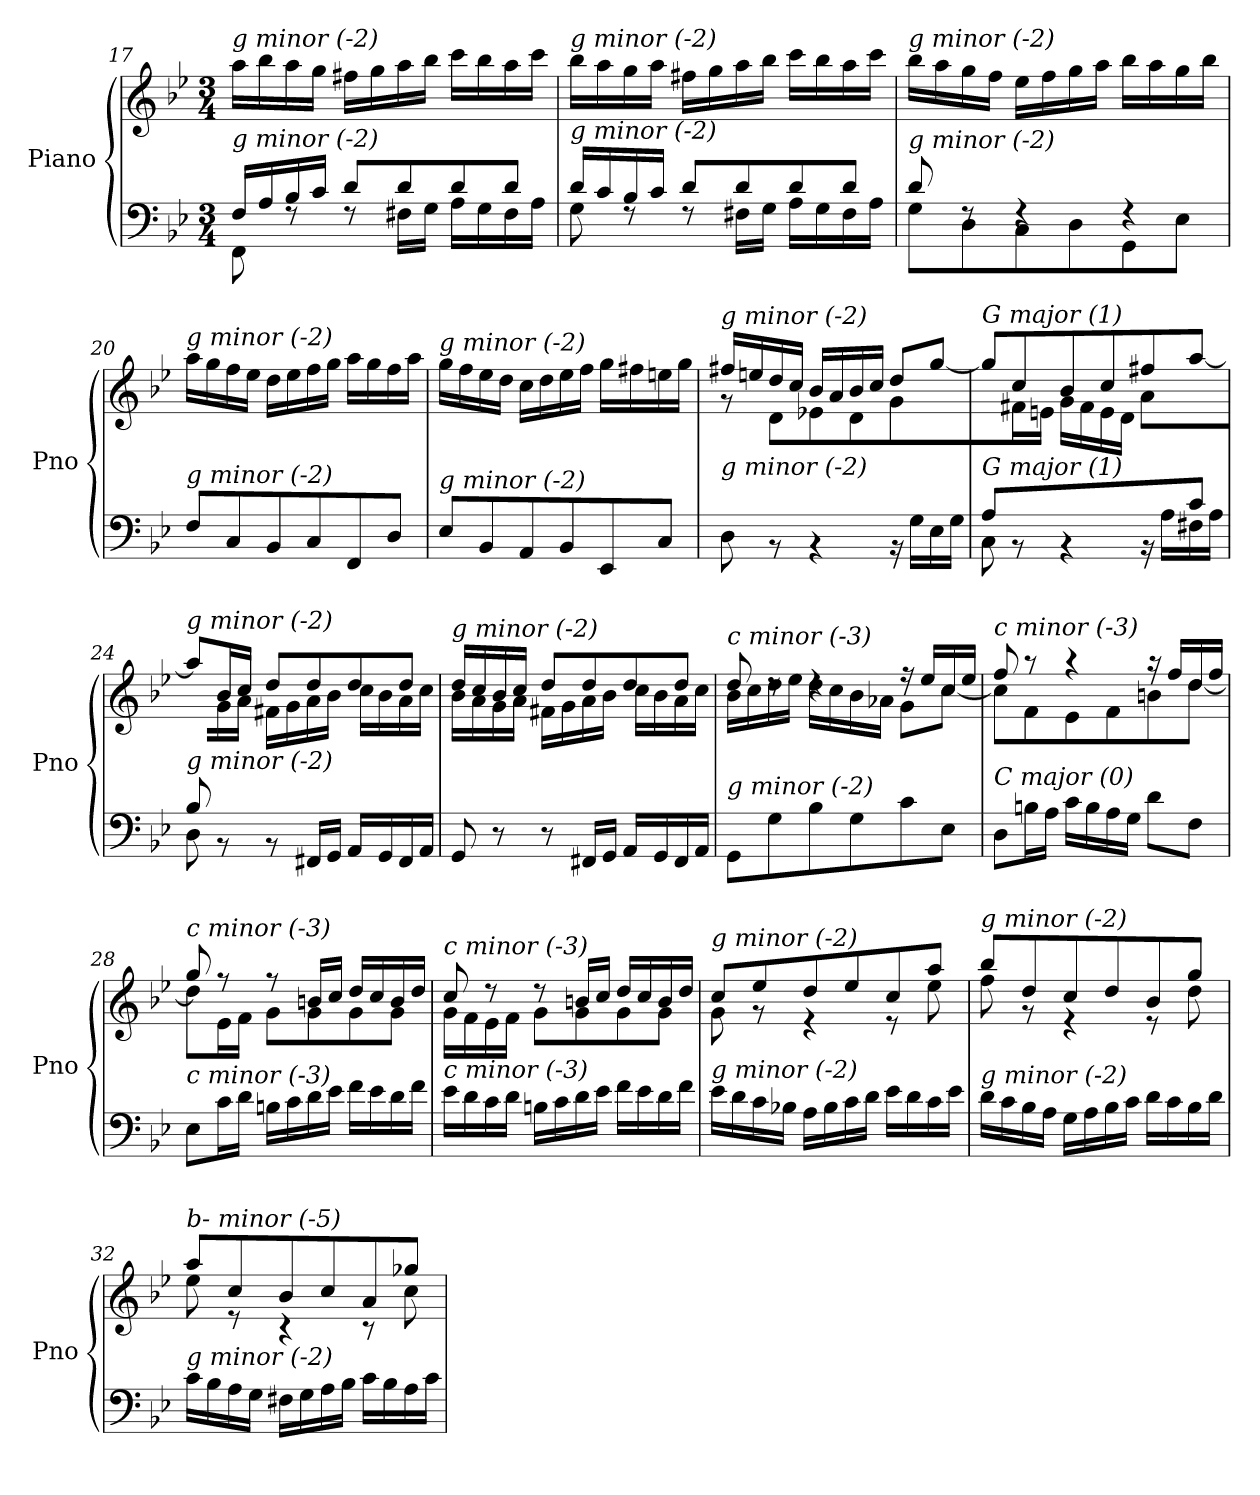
**kern	**kern
*part1	*part1
*staff2	*staff1
*I"Piano	*
*I'Pno	*
!!LO:LB:g=z
*clefF4	*clefG2
*k[b-e-]	*k[b-e-]
*M3/4	*M3/4
=17	=17
*^	*
!	!	!LO:TX:i:t=g minor (-2)
!LO:TX:i:t=g minor (-2)	!	!
16F/LL	8FF\	16aa\LL
16A/	.	16bb-\
16B-/	8rF	16aa\
16c/JJ	.	16gg\JJ
8d/L	8rF	16ff#X\LL
.	.	16gg\
8d/	16F#X\LL	16aa\
.	16G\JJ	16bb-\JJ
8d/	16A\LL	16ccc\LL
.	16G\	16bb-\
8d/J	16F#\	16aa\
.	16A\JJ	16ccc\JJ
=18	=18	=18
!	!	!LO:TX:i:t=g minor (-2)
!LO:TX:i:t=g minor (-2)	!	!
16d/LL	8G\	16bb-\LL
16c/	.	16aa\
16B-/	8rF	16gg\
16c/JJ	.	16aa\JJ
8d/L	8rF	16ff#X\LL
.	.	16gg\
8d/	16F#X\LL	16aa\
.	16G\JJ	16bb-\JJ
8d/	16A\LL	16ccc\LL
.	16G\	16bb-\
8d/J	16F#\	16aa\
.	16A\JJ	16ccc\JJ
=19	=19	=19
!	!	!LO:TX:i:t=g minor (-2)
!LO:TX:i:t=g minor (-2)	!	!
8d/	8G\L	16bb-\LL
.	.	16aa\
8rF	8D\	16gg\
.	.	16ff\JJ
4rF	8C\	16ee-\LL
.	.	16ff\
.	8D\	16gg\
.	.	16aa\JJ
4rF	8GG\	16bb-\LL
.	.	16aa\
.	8E-\J	16gg\
.	.	16bb-\JJ
*v	*v	*
!!LO:PB:g=z
=20	=20
!	!LO:TX:i:t=g minor (-2)
!LO:TX:i:t=g minor (-2)	!
8F/L	16aa\LL
.	16gg\
8C/	16ff\
.	16ee-\JJ
8BB-/	16dd\LL
.	16ee-\
8C/	16ff\
.	16gg\JJ
8FF/	16aa\LL
.	16gg\
8D/J	16ff\
.	16aa\JJ
!!LO:LB:g=z
=21	=21
!	!LO:TX:i:t=g minor (-2)
!LO:TX:i:t=g minor (-2)	!
8E-/L	16gg\LL
.	16ff\
8BB-/	16ee-\
.	16dd\JJ
8AA/	16cc\LL
.	16dd\
8BB-/	16ee-\
.	16ff\JJ
8EE-/	16gg\LL
.	16ff#X\
8C/J	16een\
.	16gg\JJ
=22	=22
*^	*^
!	!	!LO:TX:i:t=g minor (-2)	!
!LO:TX:i:t=g minor (-2)	!	!	!
2ryy	8D\	16ff#X/LL	8rg
.	.	16een/	.
.	8rBB	16dd/	8d\L
.	.	16cc/JJ	.
.	4rBB	16b-/LL	8e-X\
.	.	16a/	.
.	.	16b-/	8d\
.	.	16cc/JJ	.
8ryy	16rBB	8dd/L	8g\
.	16G\LL	.	.
8B-/J	16E-\	[8gg/J	8ryy
.	16G\JJ	.	.
=23	=23	=23	=23
!	!	!LO:TX:i:t=G major (1)	!
!LO:TX:i:t=G major (1)	!	!	!
8A/L	8C\	8gg/L]	8ryy
2ryy	8rBB	8cc/	16f#X\L
.	.	.	16en\JJ
.	4rBB	8b-/	16g\LL
.	.	.	16f#\
.	.	8cc/	16e\
.	.	.	16d\JJ
.	16rBB	8ff#X/	8a\L
.	16A\LL	.	.
8c/J	16F#X\	[8aa/J	8ryy
.	16A\JJ	.	.
!!LO:LB:g=z	!!
=24	=24	=24	=24
!	!	!LO:TX:i:t=g minor (-2)	!
!LO:TX:i:t=g minor (-2)	!	!	!
8B-/L	8D\	8aa/L]	8ryy
2ryy	8rBB	16b-/L	16g\L
.	.	16cc/JJ	16a\JJ
.	8rBB	8dd/L	16f#X\LL
.	.	.	16g\
.	16FF#X/LL	8dd/	16a\
.	16GG/JJ	.	16b-\JJ
.	16AA/LL	8dd/	16cc\LL
.	16GG/	.	16b-\
8ryy	16FF#/	8dd/J	16a\
.	16AA/JJ	.	16cc\JJ
!!LO:LB:g=z	!!
=25	=25	=25	=25
!	!	!LO:TX:i:t=g minor (-2)	!
!LO:TX:i:t=G major (1)	!	!	!
*v	*v	*	*
8GG/	16dd/LL	16b-\LL
.	16cc/	16a\
8r	16b-/	16g\
.	16cc/JJ	16a\JJ
8r	8dd/L	16f#X\LL
.	.	16g\
16FF#X/LL	8dd/	16a\
16GG/JJ	.	16b-\JJ
16AA/LL	8dd/	16cc\LL
16GG/	.	16b-\
16FF#/	8dd/J	16a\
16AA/JJ	.	16cc\JJ
=26	=26	=26
!	!LO:TX:i:t=c minor (-3)	!
!LO:TX:i:t=g minor (-2)	!	!
8GG\L	8dd/	16b-\LL
.	.	16cc\
8G\	8rdd	16dd\
.	.	16ee-\JJ
8B-\	4rdd	16dd\LL
.	.	16cc\
8G\	.	16b-\
.	.	16a-X\JJ
8c\	16r	8g\L
.	16ee-/LL	.
8E-\J	16cc/	[8cc\J
.	16ee-/JJ	.
=27	=27	=27
!	!LO:TX:i:t=c minor (-3)	!
!LO:TX:i:t=C major (0)	!	!
8D\L	8ff/	8cc\L]
16Bn\L	8r	8f\
16A\JJ	.	.
16c\LL	4r	8e-\
16B\	.	.
16A\	.	8f\
16G\JJ	.	.
8d\L	16r	8bn\
.	16ff/LL	.
8F\J	16dd/	[8dd\J
.	16ff/JJ	.
!!LO:LB:g=z	!!
=28	=28	=28
!	!LO:TX:i:t=c minor (-3)	!
!LO:TX:i:t=c minor (-3)	!	!
8E-\L	8gg/	8dd\L]
16c\L	8r	16e-\L
16d\JJ	.	16f\JJ
16Bn\LL	8r	8g\L
16c\	.	.
16d\	16bn/LL	8g\
16e-\JJ	16cc/JJ	.
16f\LL	16dd/LL	8g\
16e-\	16cc/	.
16d\	16b/	8g\J
16f\JJ	16dd/JJ	.
!!LO:LB:g=z	!!
=29	=29	=29
!	!LO:TX:i:t=c minor (-3)	!
!LO:TX:i:t=c minor (-3)	!	!
16e-\LL	8cc/	16g\LL
16d\	.	16f\
16c\	8r	16e-\
16d\JJ	.	16f\JJ
16Bn\LL	8r	8g\L
16c\	.	.
16d\	16bn/LL	8g\
16e-\JJ	16cc/JJ	.
16f\LL	16dd/LL	8g\
16e-\	16cc/	.
16d\	16b/	8g\J
16f\JJ	16dd/JJ	.
=30	=30	=30
!	!LO:TX:i:t=g minor (-2)	!
!LO:TX:i:t=g minor (-2)	!	!
16e-\LL	8cc/L	8g\
16d\	.	.
16c\	8ee-/	8r
16B-X\JJ	.	.
16A\LL	8dd/	4r
16B-\	.	.
16c\	8ee-/	.
16d\JJ	.	.
16e-\LL	8cc/	8r
16d\	.	.
16c\	8aa/J	8ee-\
16e-\JJ	.	.
=31	=31	=31
!	!LO:TX:i:t=g minor (-2)	!
!LO:TX:i:t=g minor (-2)	!	!
16d\LL	8bb-/L	8ff\
16c\	.	.
16B-\	8dd/	8r
16A\JJ	.	.
16G\LL	8cc/	4r
16A\	.	.
16B-\	8dd/	.
16c\JJ	.	.
16d\LL	8b-/	8r
16c\	.	.
16B-\	8gg/J	8dd\
16d\JJ	.	.
!!LO:PB:g=z	!!
=32	=32	=32
!	!LO:TX:i:t=b- minor (-5)	!
!LO:TX:i:t=g minor (-2)	!	!
16c\LL	8aa/L	8ee-\
16B-\	.	.
16A\	8cc/	8r
16G\JJ	.	.
16F#X\LL	8b-/	4r
16G\	.	.
16A\	8cc/	.
16B-\JJ	.	.
16c\LL	8a/	8r
16B-\	.	.
16A\	8gg-Xi/J	8cc\
16c\JJ	.	.
*	*v	*v
=	=
*-	*-
